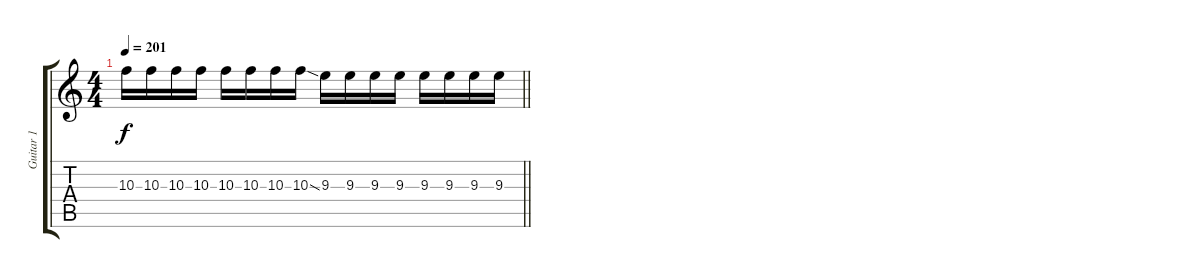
\track ("Guitar 1" "Guitar 1") {instrument distortionguitar}
\staff {score tabs}
\tuning (E4 B3 G3 D3 A2 D2) {hide}
\ts (4 4)
\tempo 201
\clef g2
\barLineRight lightlight
\ks c
10.3.16{dy f} 10.3.16 10.3.16 10.3.16 10.3.16 10.3.16 10.3.16 10.3{ss}.16 9.3.16 9.3.16 9.3.16 9.3.16 9.3.16 9.3.16 9.3.16 9.3.16
